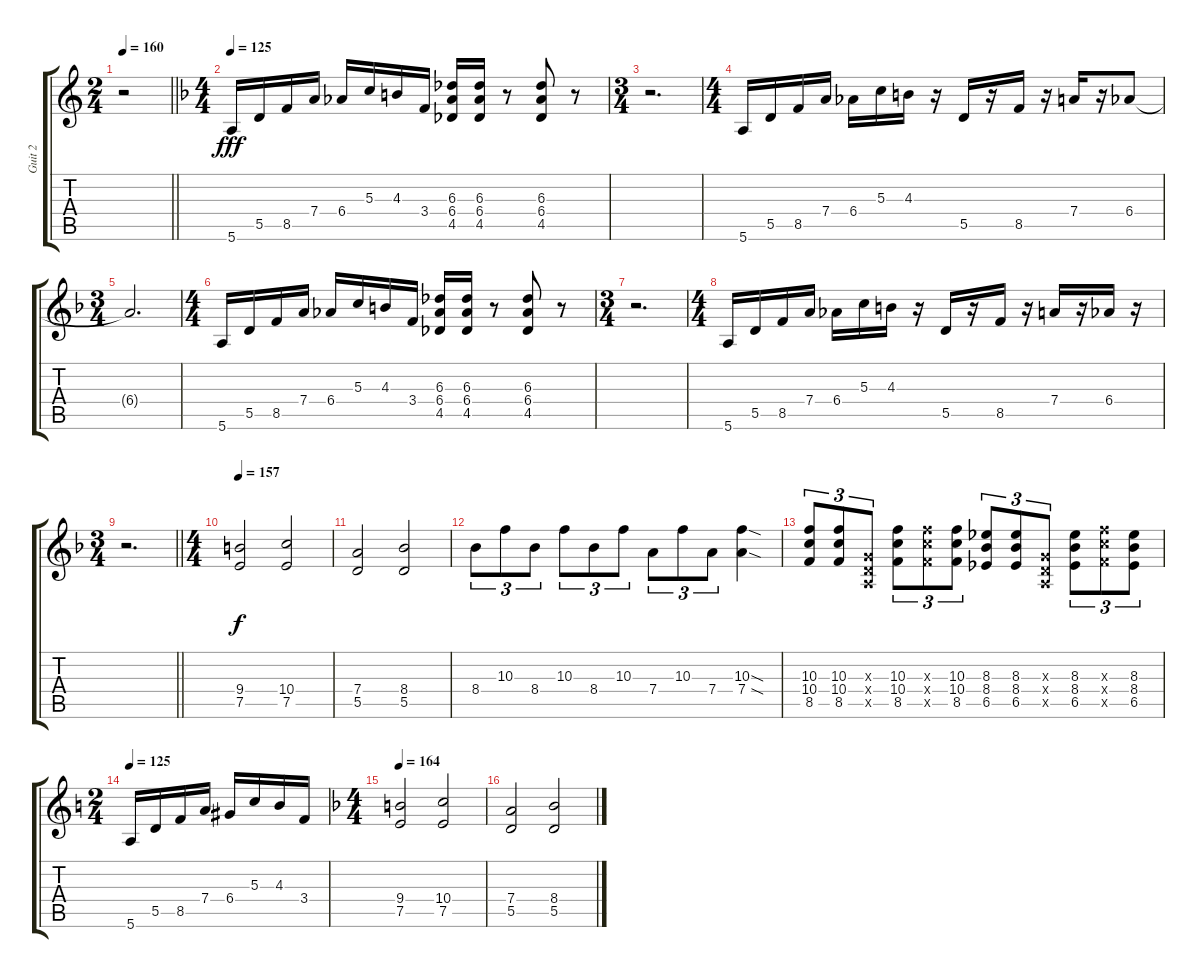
\track ("Guit 2" "Guit 2") {instrument distortionguitar}
\staff {score tabs}
\tuning (E4 B3 G3 D3 A2 E2) {hide}
\ts (2 4)
\tempo 160
\clef g2
\barLineRight lightlight
\ks c
r.2{dy f} |
\ts (4 4)
\tempo 125
\ks f
5.6.16{dy fff volume 12} 5.5.16 8.5.16 7.4.16 6.4.16 5.3.16 4.3.16 3.4.16 (6.3 6.4 4.5).16 (6.3 6.4 4.5).16 r.8 (6.3 6.4 4.5).8 r.8 |
\ts (3 4)
r.2{d} |
\ts (4 4)
5.6.16 5.5.16 8.5.16 7.4.16 6.4.16 5.3.16 4.3.16 r.16 5.5.16 r.16 8.5.16 r.16 7.4.16 r.16 6.4.8 |
\ts (3 4)
6.4{t}.2{d} |
\ts (4 4)
5.6.16 5.5.16 8.5.16 7.4.16 6.4.16 5.3.16 4.3.16 3.4.16 (6.3 6.4 4.5).16 (6.3 6.4 4.5).16 r.8 (6.3 6.4 4.5).8 r.8 |
\ts (3 4)
r.2{d} |
\ts (4 4)
5.6.16 5.5.16 8.5.16 7.4.16 6.4.16 5.3.16 4.3.16 r.16 5.5.16 r.16 8.5.16 r.16 7.4.16 r.16 6.4.16 r.16 |
\ts (3 4)
\barLineRight lightlight
r.2{d} |
\ts (4 4)
\tempo 157
(9.4 7.5).2{dy f} (10.4 7.5).2 |
(7.4 5.5).2 (8.4 5.5).2 |
8.4.8{tu (3 2)} 10.3.8{tu (3 2)} 8.4.8{tu (3 2)} 10.3.8{tu (3 2)} 8.4.8{tu (3 2)} 10.3.8{tu (3 2)} 7.4.8{tu (3 2)} 10.3.8{tu (3 2)} 7.4.8{tu (3 2)} (10.3{sod} 7.4{sod}).4 |
(10.3 10.4 8.5).8{tu (3 2)} (10.3 10.4 8.5).8{tu (3 2)} (0.3{x} 0.4{x} 0.5{x}).8{tu (3 2)} (10.3 10.4 8.5).8{tu (3 2)} (10.3{x} 10.4{x} 8.5{x}).8{tu (3 2)} (10.3 10.4 8.5).8{tu (3 2)} (8.3 8.4 6.5).8{tu (3 2)} (8.3 8.4 6.5).8{tu (3 2)} (0.3{x} 0.4{x} 0.5{x}).8{tu (3 2)} (8.3 8.4 6.5).8{tu (3 2)} (10.3{x} 10.4{x} 8.5{x}).8{tu (3 2)} (8.3 8.4 6.5).8{tu (3 2)} |
\ts (2 4)
\tempo 125
\ks c
5.6.16 5.5.16 8.5.16 7.4.16 6.4.16 5.3.16 4.3.16 3.4.16 |
\ts (4 4)
\tempo 164
\ks f
(9.4 7.5).2 (10.4 7.5).2 |
(7.4 5.5).2 (8.4 5.5).2
